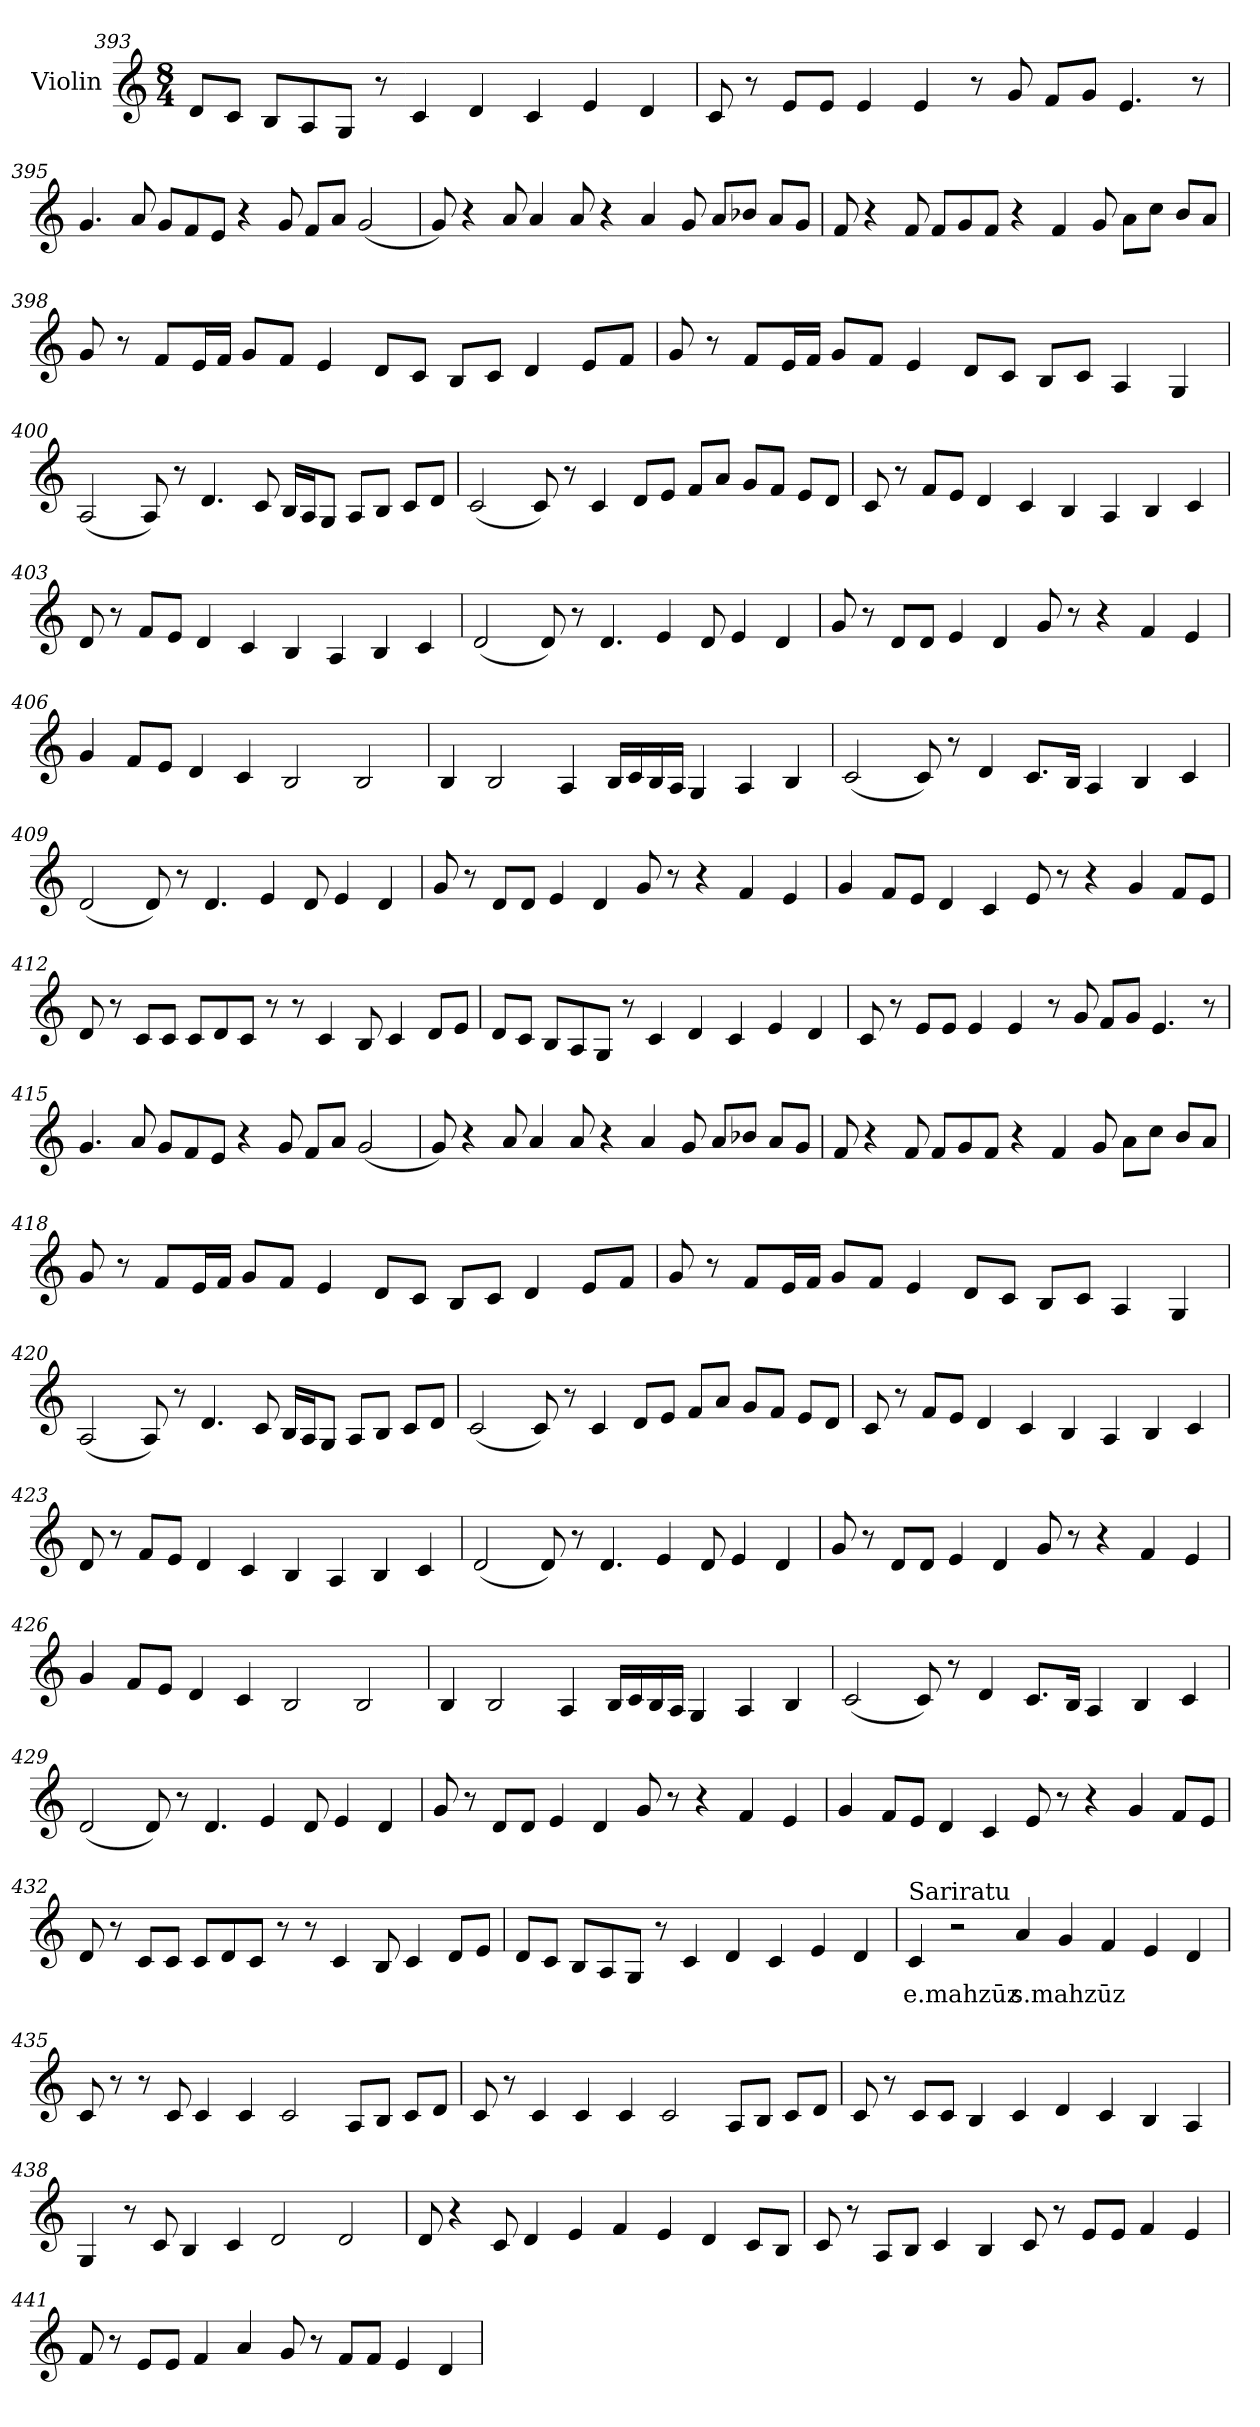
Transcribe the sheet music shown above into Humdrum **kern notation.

**kern	**text
*part1	*part1
*staff1	*staff1
*I"Violin	*
!!LO:LB:g=z
*clefG2	*
*k[]	*
*M8/4	*
=393	=393
8d/L	.
8c/J	.
8B/L	.
8A/	.
8G/J	.
8r	.
4c/	.
4d/	.
4c/	.
4e/	.
4d/	.
=394	=394
8c/	.
8r	.
8e/L	.
8e/J	.
4e/	.
4e/	.
8r	.
8g/	.
8f/L	.
8g/J	.
4.e/	.
8r	.
!!LO:LB:g=z
=395	=395
4.g/	.
8a/	.
8g/L	.
8f/	.
8e/J	.
4r	.
8g/	.
8f/L	.
8a/J	.
(<2g/	.
=396	=396
8g/)	.
4r	.
8a/	.
4a/	.
8a/	.
4r	.
4a/	.
8g/	.
8a/L	.
8b-X/J	.
8a/L	.
8g/J	.
!!LO:LB:g=z
=397	=397
8f/	.
4r	.
8f/	.
8f/L	.
8g/	.
8f/J	.
4r	.
4f/	.
8g/	.
8a\L	.
8cc\J	.
8b/L	.
8a/J	.
=398	=398
8g/	.
8r	.
8f/L	.
16e/L	.
16f/JJ	.
8g/L	.
8f/J	.
4e/	.
8d/L	.
8c/J	.
8B/L	.
8c/J	.
4d/	.
8e/L	.
8f/J	.
!!LO:LB:g=z
=399	=399
8g/	.
8r	.
8f/L	.
16e/L	.
16f/JJ	.
8g/L	.
8f/J	.
4e/	.
8d/L	.
8c/J	.
8B/L	.
8c/J	.
4A/	.
4G/	.
=400	=400
(<2A/	.
8A/)	.
8r	.
4.d/	.
8c/	.
16B/LL	.
16A/J	.
8G/J	.
8A/L	.
8B/J	.
8c/L	.
8d/J	.
!!LO:LB:g=z
=401	=401
(<2c/	.
8c/)	.
8r	.
4c/	.
8d/L	.
8e/J	.
8f/L	.
8a/J	.
8g/L	.
8f/J	.
8e/L	.
8d/J	.
=402	=402
8c/	.
8r	.
8f/L	.
8e/J	.
4d/	.
4c/	.
4B/	.
4A/	.
4B/	.
4c/	.
!!LO:LB:g=z
=403	=403
8d/	.
8r	.
8f/L	.
8e/J	.
4d/	.
4c/	.
4B/	.
4A/	.
4B/	.
4c/	.
=404	=404
(<2d/	.
8d/)	.
8r	.
4.d/	.
4e/	.
8d/	.
4e/	.
4d/	.
=405	=405
8g/	.
8r	.
8d/L	.
8d/J	.
4e/	.
4d/	.
8g/	.
8r	.
4r	.
4f/	.
4e/	.
!!LO:PB:g=z
=406	=406
4g/	.
8f/L	.
8e/J	.
4d/	.
4c/	.
2B/	.
2B/	.
=407	=407
4B/	.
2B/	.
4A/	.
16B/LL	.
16c/	.
16B/	.
16A/JJ	.
4G/	.
4A/	.
4B/	.
=408	=408
(<2c/	.
8c/)	.
8r	.
4d/	.
8.c/L	.
16B/Jk	.
4A/	.
4B/	.
4c/	.
!!LO:LB:g=z
=409	=409
(<2d/	.
8d/)	.
8r	.
4.d/	.
4e/	.
8d/	.
4e/	.
4d/	.
=410	=410
8g/	.
8r	.
8d/L	.
8d/J	.
4e/	.
4d/	.
8g/	.
8r	.
4r	.
4f/	.
4e/	.
!!LO:LB:g=z
=411	=411
4g/	.
8f/L	.
8e/J	.
4d/	.
4c/	.
8e/	.
8r	.
4r	.
4g/	.
8f/L	.
8e/J	.
=412	=412
8d/	.
8r	.
8c/L	.
8c/J	.
8c/L	.
8d/	.
8c/J	.
8r	.
8r	.
4c/	.
8B/	.
4c/	.
8d/L	.
8e/J	.
!!LO:LB:g=z
=413	=413
8d/L	.
8c/J	.
8B/L	.
8A/	.
8G/J	.
8r	.
4c/	.
4d/	.
4c/	.
4e/	.
4d/	.
=414	=414
8c/	.
8r	.
8e/L	.
8e/J	.
4e/	.
4e/	.
8r	.
8g/	.
8f/L	.
8g/J	.
4.e/	.
8r	.
!!LO:LB:g=z
=415	=415
4.g/	.
8a/	.
8g/L	.
8f/	.
8e/J	.
4r	.
8g/	.
8f/L	.
8a/J	.
(<2g/	.
=416	=416
8g/)	.
4r	.
8a/	.
4a/	.
8a/	.
4r	.
4a/	.
8g/	.
8a/L	.
8b-X/J	.
8a/L	.
8g/J	.
!!LO:LB:g=z
=417	=417
8f/	.
4r	.
8f/	.
8f/L	.
8g/	.
8f/J	.
4r	.
4f/	.
8g/	.
8a\L	.
8cc\J	.
8b/L	.
8a/J	.
=418	=418
8g/	.
8r	.
8f/L	.
16e/L	.
16f/JJ	.
8g/L	.
8f/J	.
4e/	.
8d/L	.
8c/J	.
8B/L	.
8c/J	.
4d/	.
8e/L	.
8f/J	.
!!LO:LB:g=z
=419	=419
8g/	.
8r	.
8f/L	.
16e/L	.
16f/JJ	.
8g/L	.
8f/J	.
4e/	.
8d/L	.
8c/J	.
8B/L	.
8c/J	.
4A/	.
4G/	.
=420	=420
(<2A/	.
8A/)	.
8r	.
4.d/	.
8c/	.
16B/LL	.
16A/J	.
8G/J	.
8A/L	.
8B/J	.
8c/L	.
8d/J	.
!!LO:LB:g=z
=421	=421
(<2c/	.
8c/)	.
8r	.
4c/	.
8d/L	.
8e/J	.
8f/L	.
8a/J	.
8g/L	.
8f/J	.
8e/L	.
8d/J	.
=422	=422
8c/	.
8r	.
8f/L	.
8e/J	.
4d/	.
4c/	.
4B/	.
4A/	.
4B/	.
4c/	.
!!LO:PB:g=z
=423	=423
8d/	.
8r	.
8f/L	.
8e/J	.
4d/	.
4c/	.
4B/	.
4A/	.
4B/	.
4c/	.
=424	=424
(<2d/	.
8d/)	.
8r	.
4.d/	.
4e/	.
8d/	.
4e/	.
4d/	.
=425	=425
8g/	.
8r	.
8d/L	.
8d/J	.
4e/	.
4d/	.
8g/	.
8r	.
4r	.
4f/	.
4e/	.
!!LO:LB:g=z
=426	=426
4g/	.
8f/L	.
8e/J	.
4d/	.
4c/	.
2B/	.
2B/	.
=427	=427
4B/	.
2B/	.
4A/	.
16B/LL	.
16c/	.
16B/	.
16A/JJ	.
4G/	.
4A/	.
4B/	.
=428	=428
(<2c/	.
8c/)	.
8r	.
4d/	.
8.c/L	.
16B/Jk	.
4A/	.
4B/	.
4c/	.
!!LO:LB:g=z
=429	=429
(<2d/	.
8d/)	.
8r	.
4.d/	.
4e/	.
8d/	.
4e/	.
4d/	.
=430	=430
8g/	.
8r	.
8d/L	.
8d/J	.
4e/	.
4d/	.
8g/	.
8r	.
4r	.
4f/	.
4e/	.
!!LO:LB:g=z
=431	=431
4g/	.
8f/L	.
8e/J	.
4d/	.
4c/	.
8e/	.
8r	.
4r	.
4g/	.
8f/L	.
8e/J	.
=432	=432
8d/	.
8r	.
8c/L	.
8c/J	.
8c/L	.
8d/	.
8c/J	.
8r	.
8r	.
4c/	.
8B/	.
4c/	.
8d/L	.
8e/J	.
!!LO:LB:g=z
=433	=433
8d/L	.
8c/J	.
8B/L	.
8A/	.
8G/J	.
8r	.
4c/	.
4d/	.
4c/	.
4e/	.
4d/	.
=434	=434
*MM120	*
!LO:TX:a:t=Sariratu	!
!	!LO:LY:b
4c/	e.mahzūz
2r	.
!	!LO:LY:b
4a/	s.mahzūz
4g/	.
4f/	.
4e/	.
4d/	.
!!LO:LB:g=z
=435	=435
8c/	.
8r	.
8r	.
8c/	.
4c/	.
4c/	.
2c/	.
8A/L	.
8B/J	.
8c/L	.
8d/J	.
=436	=436
8c/	.
8r	.
4c/	.
4c/	.
4c/	.
2c/	.
8A/L	.
8B/J	.
8c/L	.
8d/J	.
!!LO:LB:g=z
=437	=437
8c/	.
8r	.
8c/L	.
8c/J	.
4B/	.
4c/	.
4d/	.
4c/	.
4B/	.
4A/	.
=438	=438
4G/	.
8r	.
8c/	.
4B/	.
4c/	.
2d/	.
2d/	.
=439	=439
8d/	.
4r	.
8c/	.
4d/	.
4e/	.
4f/	.
4e/	.
4d/	.
8c/L	.
8B/J	.
!!LO:LB:g=z
=440	=440
8c/	.
8r	.
8A/L	.
8B/J	.
4c/	.
4B/	.
8c/	.
8r	.
8e/L	.
8e/J	.
4f/	.
4e/	.
=441	=441
8f/	.
8r	.
8e/L	.
8e/J	.
4f/	.
4a/	.
8g/	.
8r	.
8f/L	.
8f/J	.
4e/	.
4d/	.
=	=
*-	*-
